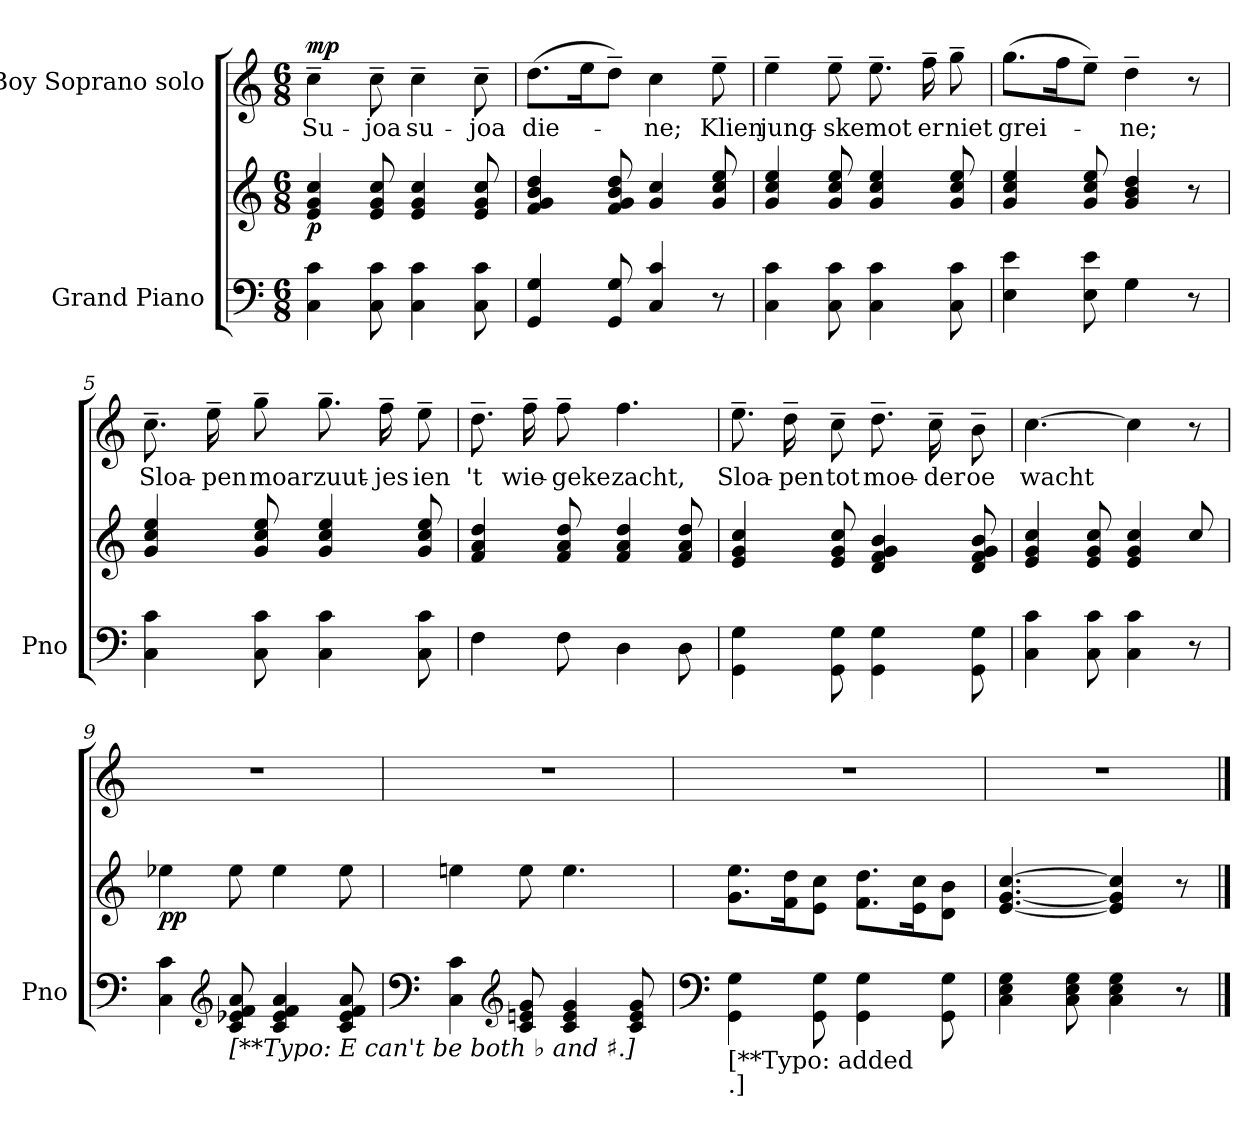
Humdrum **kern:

**kern	**kern	**dynam	**kern	**text	**dynam
*part2	*part2	*part2	*part1	*part1	*part1
*staff3	*staff2	*staff2/3	*staff1	*staff1	*staff1
*I"Grand Piano	*	*	*I"Boy Soprano solo	*	*
*I'Pno	*	*	*	*	*
*clefF4	*clefG2	*	*clefG2	*	*
*k[]	*k[]	*	*k[]	*	*
*M6/8	*M6/8	*	*M6/8	*	*
*MM60	*MM60	*	*MM60	*	*
=1	=1	=1	=1	=1	=1
!	!	!LO:DY:b	!	!LO:LY:b	!LO:DY:b
4C\ 4c\	4e/ 4g/ 4cc/	p	4cc~\	Su-	mp
!	!	!	!	!LO:LY:b	!
8C\ 8c\	8e/ 8g/ 8cc/	.	8cc~\	-joa	.
!	!	!	!	!LO:LY:b	!
4C\ 4c\	4e/ 4g/ 4cc/	.	4cc~\	su-	.
!	!	!	!	!LO:LY:b	!
8C\ 8c\	8e/ 8g/ 8cc/	.	8cc~\	-joa	.
=2	=2	=2	=2	=2	=2
!	!	!	!	!LO:LY:b	!
4GG/ 4G/	4f/ 4g/ 4b/ 4dd/	.	(>8.dd\L	die-	.
.	.	.	16ee\K	.	.
8GG/ 8G/	8f/ 8g/ 8b/ 8dd/	.	8dd~\J)	.	.
!	!	!	!	!LO:LY:b	!
4C/ 4c/	4g/ 4cc/	.	4cc\	-ne;	.
!	!	!	!	!LO:LY:b	!
8r	8g/ 8cc/ 8ee/	.	8ee~\	Klien	.
=3	=3	=3	=3	=3	=3
!	!	!	!	!LO:LY:b	!
4C\ 4c\	4g/ 4cc/ 4ee/	.	4ee~\	jung-	.
!	!	!	!	!LO:LY:b	!
8C\ 8c\	8g/ 8cc/ 8ee/	.	8ee~\	-ske	.
!	!	!	!	!LO:LY:b	!
4C\ 4c\	4g/ 4cc/ 4ee/	.	8.ee~\	mot	.
!	!	!	!	!LO:LY:b	!
.	.	.	16ff~\	er	.
!	!	!	!	!LO:LY:b	!
8C\ 8c\	8g/ 8cc/ 8ee/	.	8gg~\	niet	.
=4	=4	=4	=4	=4	=4
!	!	!	!	!LO:LY:b	!
4E\ 4e\	4g/ 4cc/ 4ee/	.	(>8.gg\L	grei-	.
.	.	.	16ff\K	.	.
8E\ 8e\	8g/ 8cc/ 8ee/	.	8ee~\J)	.	.
!	!	!	!	!LO:LY:b	!
4G\	4g/ 4b/ 4dd/	.	4dd~\	-ne;	.
8r	8r	.	8r	.	.
!!LO:LB:g=z
=5	=5	=5	=5	=5	=5
!	!	!	!	!LO:LY:b	!
4C\ 4c\	4g/ 4cc/ 4ee/	.	8.cc~\	Sloa-	.
!	!	!	!	!LO:LY:b	!
.	.	.	16ee~\	-pen	.
!	!	!	!	!LO:LY:b	!
8C\ 8c\	8g/ 8cc/ 8ee/	.	8gg~\	moar	.
!	!	!	!	!LO:LY:b	!
4C\ 4c\	4g/ 4cc/ 4ee/	.	8.gg~\	zuut-	.
!	!	!	!	!LO:LY:b	!
.	.	.	16ff~\	-jes	.
!	!	!	!	!LO:LY:b	!
8C\ 8c\	8g/ 8cc/ 8ee/	.	8ee~\	ien	.
=6	=6	=6	=6	=6	=6
!	!	!	!	!LO:LY:b	!
4F\	4f/ 4a/ 4dd/	.	8.dd~\	't	.
!	!	!	!	!LO:LY:b	!
.	.	.	16ff~\	wie-	.
!	!	!	!	!LO:LY:b	!
8F\	8f/ 8a/ 8dd/	.	8ff~\	-geke	.
!	!	!	!	!LO:LY:b	!
4D\	4f/ 4a/ 4dd/	.	4.ff\	zacht,	.
8D\	8f/ 8a/ 8dd/	.	.	.	.
=7	=7	=7	=7	=7	=7
!	!	!	!	!LO:LY:b	!
4GG\ 4G\	4e/ 4g/ 4cc/	.	8.ee~\	Sloa-	.
!	!	!	!	!LO:LY:b	!
.	.	.	16dd~\	-pen	.
!	!	!	!	!LO:LY:b	!
8GG\ 8G\	8e/ 8g/ 8cc/	.	8cc~\	tot	.
!	!	!	!	!LO:LY:b	!
4GG\ 4G\	4d/ 4f/ 4g/ 4b/	.	8.dd~\	moe-	.
!	!	!	!	!LO:LY:b	!
.	.	.	16cc~\	-der	.
!	!	!	!	!LO:LY:b	!
8GG\ 8G\	8d/ 8f/ 8g/ 8b/	.	8b~\	oe	.
=8	=8	=8	=8	=8	=8
!	!	!	!	!LO:LY:b	!
4C\ 4c\	4e/ 4g/ 4cc/	.	[4.cc\	wacht	.
8C\ 8c\	8e/ 8g/ 8cc/	.	.	.	.
4C\ 4c\	4e/ 4g/ 4cc/	.	4cc\]	.	.
8r	8cc/	.	8r	.	.
!!LO:LB:g=z
=9	=9	=9	=9	=9	=9
!	!	!LO:DY:b	!	!	!
4C\ 4c\	4ee-X\	pp	2.r	.	.
*clefG2	*	*	*	*	*
!LO:TX:b:t=[**Typo&colon; E can't be both ♭ and ♯.]	!	!	!	!	!
8c/ 8e-X/ 8f/ 8a/	8ee-\	.	.	.	.
4c/ 4e-/ 4f/ 4a/	4ee-\	.	.	.	.
8c/ 8e-/ 8f/ 8a/	8ee-\	.	.	.	.
=10	=10	=10	=10	=10	=10
*clefF4	*	*	*	*	*
4C\ 4c\	4een\	.	2.r	.	.
*clefG2	*	*	*	*	*
8c/ 8en/ 8g/	8ee\	.	.	.	.
4c/ 4e/ 4g/	4.ee\	.	.	.	.
8c/ 8e/ 8g/	.	.	.	.	.
=11	=11	=11	=11	=11	=11
*clefF4	*	*	*	*	*
!LO:TX:b:t=[**Typo&colon; added	!	!	!	!	!
!LO:TX:b:t=.]	!	!	!	!	!
4GG\ 4G\	8.g\ 8.ee\L	.	2.r	.	.
.	16f\ 16dd\K	.	.	.	.
8GG\ 8G\	8e\ 8cc\J	.	.	.	.
4GG\ 4G\	8.f\ 8.dd\L	.	.	.	.
.	16e\ 16cc\K	.	.	.	.
8GG\ 8G\	8d\ 8b\J	.	.	.	.
=12	=12	=12	=12	=12	=12
4C\ 4E\ 4G\	[4.e/ [4.g/ [4.cc/	.	2.r	.	.
8C\ 8E\ 8G\	.	.	.	.	.
4C\ 4E\ 4G\	4e/] 4g/] 4cc/]	.	.	.	.
8r	8r	.	.	.	.
==	==	==	==	==	==
*-	*-	*-	*-	*-	*-
